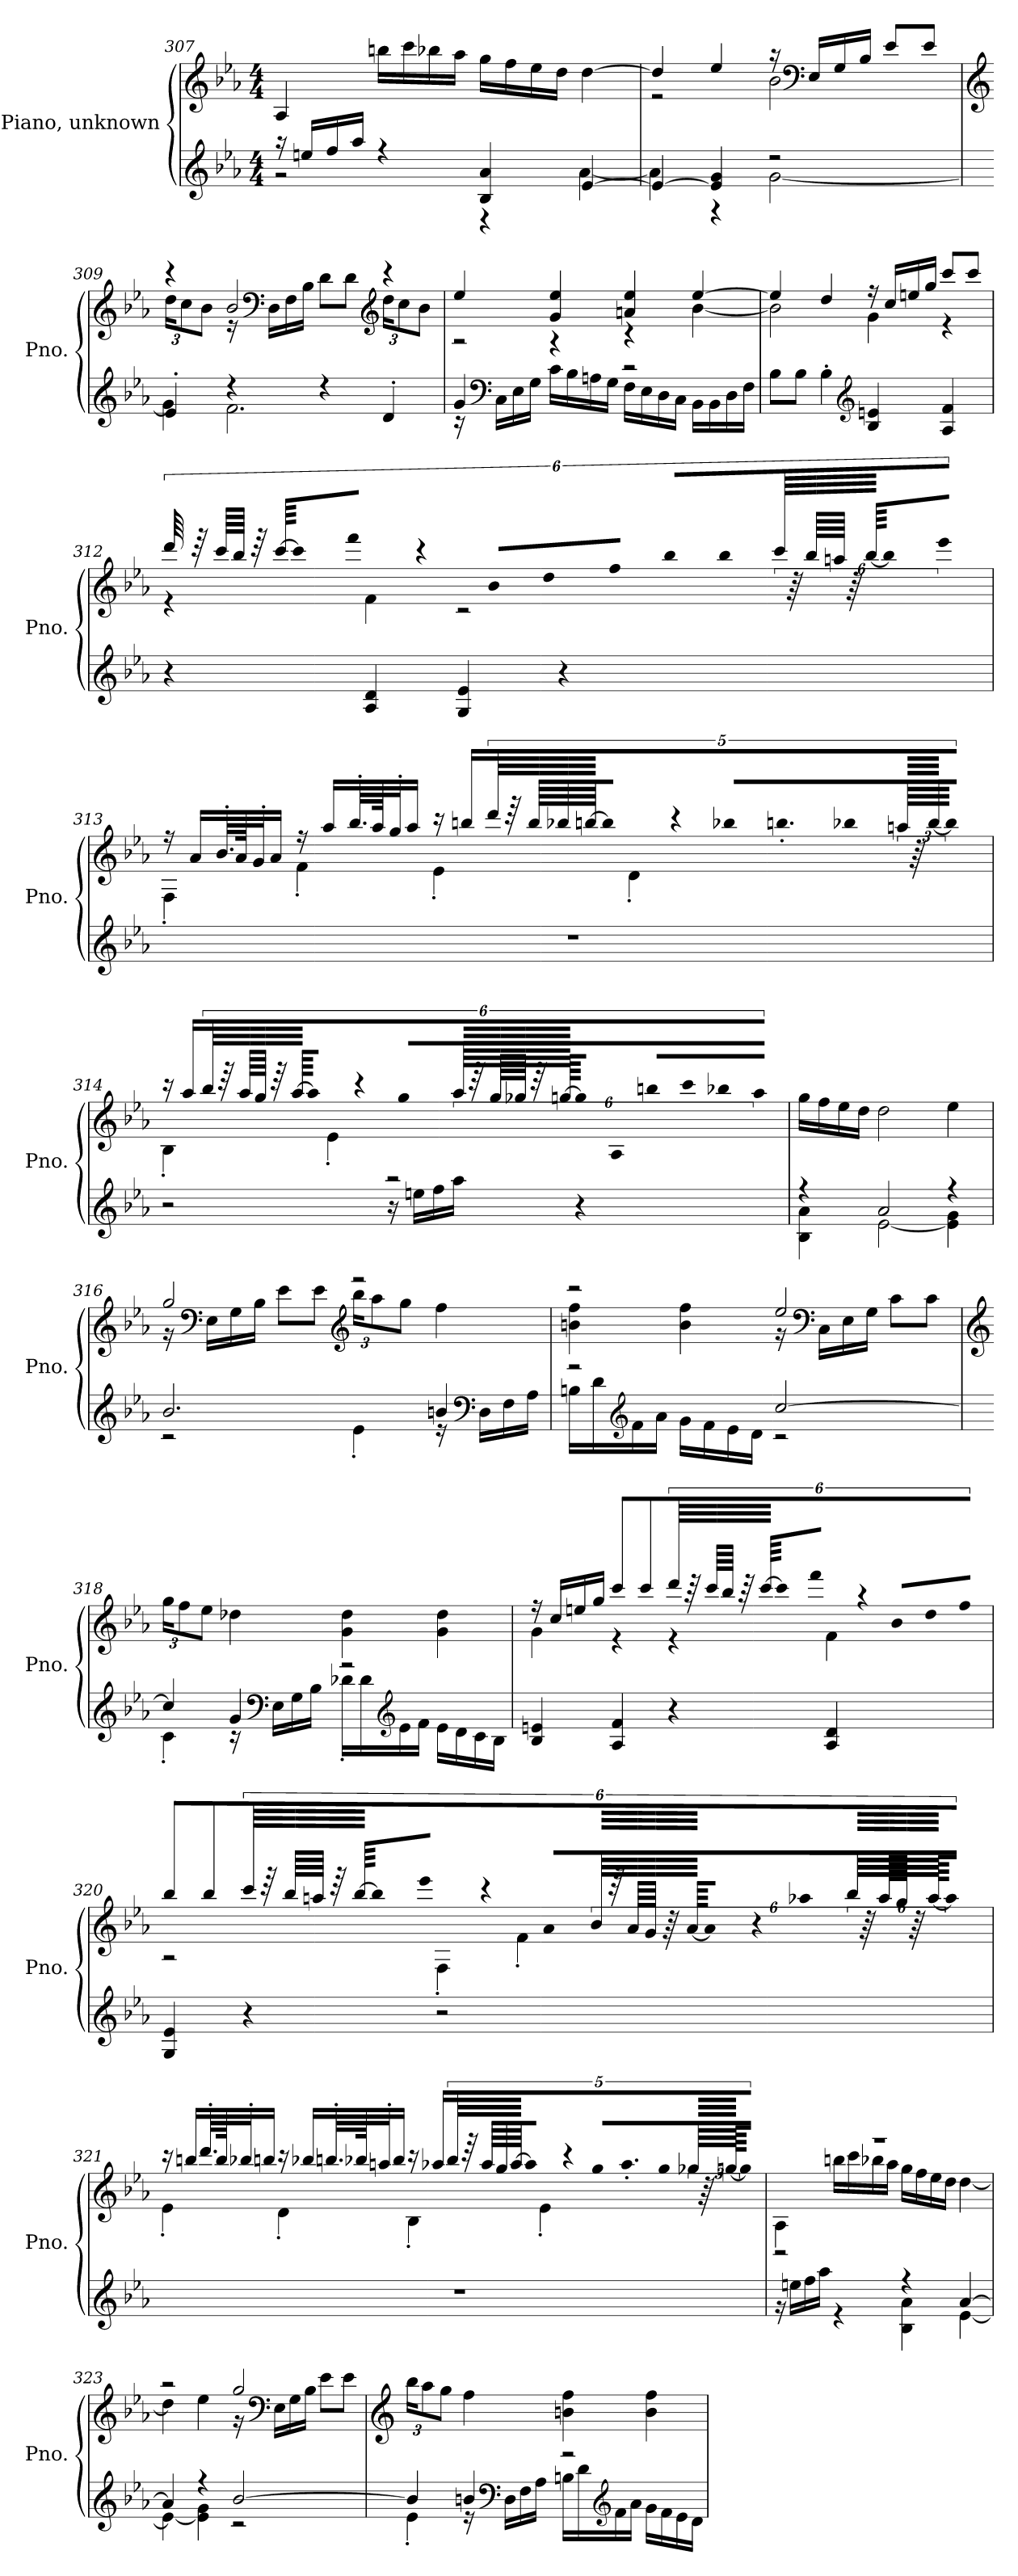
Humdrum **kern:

**kern	**kern
*part1	*part1
*staff2	*staff1
*I"Piano, unknown	*
*I'Pno.	*
!!LO:LB:g=z
*clefG2	*clefG2
*k[b-e-a-]	*k[b-e-a-]
*M4/4	*M4/4
=307	=307
*^	*
16r	2r	4A-/
16een/LL	.	.
16ff/	.	.
16aa-/JJ	.	.
4r	.	16bbn\LL
.	.	16ccc\
.	.	16bb-X\
.	.	16aa-\JJ
4B-/ 4a-/	4r	16gg\LL
.	.	16ff\
.	.	16ee-\
.	.	16dd\JJ
[4e-/	[4a-\	[4dd\
=308	=308	=308
*	*	*^
4e-/_	4a-\]	4dd/]	2r
4e-/] 4g/	4r	4ee-/	.
2r	[2g\	16r	2b-\
*	*	*clefF4	*
.	.	16E-/LL	.
.	.	16G/	.
.	.	16B-/JJ	.
.	.	8e-/L	.
.	.	8e-/J	.
!!LO:LB:g=z	!!
=309	=309	=309	=309
*	*	*clefG2	*
*	*	*	*Xbrackettup
4e-'/	4g\]	4r	24dd\KL
.	.	.	12cc\
.	.	.	8b-\J
4r	2.f\	2b-/	16r
*	*	*clefF4	*
.	.	.	16D\LL
.	.	.	16F\
.	.	.	16B-\JJ
4r	.	.	8d\L
.	.	.	8d\J
*	*	*clefG2	*
4d'/	.	4r	24dd\KL
.	.	.	12cc\
.	.	.	8b-\J
=310	=310	=310	=310
4g/	16r	4ee-/	2r
*clefF4	*	*	*
.	16C\LL	.	.
.	16E-\	.	.
.	16G\JJ	.	.
4r	16c\LL	4g/ 4ee-/	.
.	16B-\	.	.
.	16An\	.	.
.	16G\JJ	.	.
2r	16F\LL	4an/ 4ee-/	4r
.	16E-\	.	.
.	16D\	.	.
.	16C\JJ	.	.
.	16BB-\LL	[4ee-/	[4b-\
.	16BB-\	.	.
.	16D\	.	.
.	16F\JJ	.	.
*v	*v	*	*
!!LO:LB:g=z	!!
=311	=311	=311
8B-\L	4ee-/]	2b-\]
8B-\J	.	.
4B-'\	4dd/	.
*clefG2	*	*
4B-/ 4en/	16r	4g\
.	16cc/LL	.
.	16een/	.
.	16gg/JJ	.
4A-/ 4f/	8ccc/L	4r
.	8ccc/J	.
=312	=312	=312
*	*brackettup	*
4r	96ddd/	4r
.	96r	.
.	96ccc/LLLL	.
.	96bb-/JJJJ	.
.	96r	.
.	[96ccc/KKLL	.
.	16ccc/J]	.
.	8fff/J	.
4A-/ 4d/	16r	4f\
.	16b-/LL	.
.	16dd/	.
.	16ff/JJ	.
4G/ 4e-/	8bb-/L	2r
.	8bb-/	.
4r	96ccc/Jkkk	.
.	96r	.
.	96bb-/LLLL	.
.	96aan/JJJJ	.
.	96r	.
.	[96bb-/KKLL	.
.	16bb-/J]	.
.	8eee-/J	.
!!LO:LB:g=z	!!
=313	=313	=313
1r	16r	4F'\
.	16a-/LL	.
.	64.b-'/LL	.
.	128a-/JK	.
.	32g'/J	.
.	16a-/JJ	.
.	16r	4f'\
.	16aa-/LL	.
.	64.bb-'/LL	.
.	128aa-/JK	.
.	32gg'/J	.
.	16aa-/JJ	.
.	16r	4e-'\
.	16bbn/LL	.
.	80ddd/JJkk	.
.	80r	.
.	80bb/LLLL	.
.	80bb-X/	.
.	[80bbn/JJ	.
.	16bb/JJ]	.
.	16r	4d'\
.	16bb-X/LL	.
.	64.bbn'/LL	.
.	128bb-X/K	.
.	96aan/JJJJ	.
.	96r	.
.	[96bb-/KKLL	.
.	16bb-/JJ]	.
!!LO:LB:g=z	!!
=314	=314	=314
2r	16r	4B-'\
.	16aa-/LL	.
.	96bb-/JJkk	.
.	96r	.
.	96aa-/LLLL	.
.	96gg/JJJJ	.
.	96r	.
.	[96aa-/KKLL	.
.	16aa-/JJ]	.
.	16r	4e-'\
.	16gg/LL	.
.	96aa-/JJkk	.
.	96r	.
.	96gg/LLLL	.
.	96gg-X/JJJJ	.
.	96r	.
.	[96ggn/KKLL	.
.	16gg/JJ]	.
16r	4A-/	2r
16een\LL	.	.
16ff\	.	.
16aa-\JJ	.	.
4r	16bbn/LL	.
.	16ccc/	.
.	16bb-X/	.
.	16aa-/JJ	.
*	*v	*v
=315	=315
*^	*
4r	4B-\ 4a-\	16gg\LL
.	.	16ff\
.	.	16ee-\
.	.	16dd\JJ
2a-/	[2e-\	2dd\
4r	4e-\] 4g\	4ee-\
!!LO:PB:g=z
=316	=316	=316
*	*	*^
2.b-/	2r	2gg/	16r
*	*	*clefF4	*
.	.	.	16E-\LL
.	.	.	16G\
.	.	.	16B-\JJ
.	.	.	8e-\L
.	.	.	8e-\J
*	*	*clefG2	*
*	*	*	*Xbrackettup
.	4e-'\	2r	24bb-\KL
.	.	.	12aa-\
.	.	.	8gg\J
4bn/	16r	.	4ff\
*clefF4	*	*	*
.	16D\LL	.	.
.	16F\	.	.
.	16A-\JJ	.	.
=317	=317	=317	=317
2r	16Bn\LL	2r	4bn\ 4ff\
.	16d\	.	.
*clefG2	*	*	*
.	16f\	.	.
.	16a-\JJ	.	.
.	16g\LL	.	4b\ 4ff\
.	16f\	.	.
.	16e-\	.	.
.	16d\JJ	.	.
[2cc/	2r	2ee-/	16r
*	*	*clefF4	*
.	.	.	16C\LL
.	.	.	16E-\
.	.	.	16G\JJ
.	.	.	8c\L
.	.	.	8c\J
*	*	*v	*v
!!LO:LB:g=z
=318	=318	=318
*	*	*clefG2
4cc/]	4c'\	24gg\KL
.	.	12ff\
.	.	8ee-\J
4g/	16r	4dd-X\
*clefF4	*	*
.	16E-\LL	.
.	16G\	.
.	16B-\JJ	.
2r	16d-X'\LL	4g\ 4dd-\
.	16d-\	.
*clefG2	*	*
.	16e-\	.
.	16f\JJ	.
.	16e-\LL	4g\ 4dd-\
.	16d-\	.
.	16c\	.
.	16B-\JJ	.
*v	*v	*
=319	=319
*	*^
4B-/ 4en/	16r	4g\
.	16cc/LL	.
.	16een/	.
.	16gg/JJ	.
4A-/ 4f/	8ccc/L	4r
.	8ccc/	.
*	*brackettup	*
4r	96ddd/Jkkk	4r
.	96r	.
.	96ccc/LLLL	.
.	96bb-/JJJJ	.
.	96r	.
.	[96ccc/KKLL	.
.	16ccc/J]	.
.	8fff/J	.
4A-/ 4d/	16r	4f\
.	16b-/LL	.
.	16dd/	.
.	16ff/JJ	.
!!LO:LB:g=z	!!
=320	=320	=320
4G/ 4e-/	8bb-/L	2r
.	8bb-/	.
4r	96ccc/Jkkk	.
.	96r	.
.	96bb-/LLLL	.
.	96aan/JJJJ	.
.	96r	.
.	[96bb-/KKLL	.
.	16bb-/J]	.
.	8eee-/J	.
2r	16r	4F'\
.	16a-/LL	.
.	96b-/JJkk	.
.	96r	.
.	96a-/LLLL	.
.	96g/JJJJ	.
.	96r	.
.	[96a-/KKLL	.
.	16a-/JJ]	.
.	16r	4f'\
.	16aa-X/LL	.
.	96bb-/JJkk	.
.	96r	.
.	96aa-/LLLL	.
.	96gg/JJJJ	.
.	96r	.
.	[96aa-/KKLL	.
.	16aa-/JJ]	.
!!LO:LB:g=z	!!
=321	=321	=321
1r	16r	4e-'\
.	16bbn/LL	.
.	64.ddd'/LL	.
.	128bb/JK	.
.	32bb-X'/J	.
.	16bbn/JJ	.
.	16r	4d'\
.	16bb-X/LL	.
.	64.bbn'/LL	.
.	128bb-X/JK	.
.	32aan'/J	.
.	16bb-/JJ	.
.	16r	4B-'\
.	16aa-X/LL	.
.	80bb-/JJkk	.
.	80r	.
.	80aa-/LLLL	.
.	80gg/	.
.	[80aa-/JJ	.
.	16aa-/JJ]	.
.	16r	4e-'\
.	16gg/LL	.
.	64.aa-'/LL	.
.	128gg/K	.
.	96gg-X/JJJJ	.
.	96r	.
.	[96ggn/KKLL	.
.	16gg/JJ]	.
!!LO:LB:g=z	!!
=322	=322	=322
*^	*	*
2r	16r	1r	4A-\
.	16een\LL	.	.
.	16ff\	.	.
.	16aa-\JJ	.	.
.	4r	.	16bbn\LL
.	.	.	16ccc\
.	.	.	16bb-X\
.	.	.	16aa-\JJ
4r	4B-\ 4a-\	.	16gg\LL
.	.	.	16ff\
.	.	.	16ee-\
.	.	.	16dd\JJ
[4a-/	[4e-\	.	[4dd\
=323	=323	=323	=323
4a-/]	4e-\_	2r	4dd\]
4r	4e-\] 4g\	.	4ee-\
[2b-/	2r	2gg/	16r
*	*	*clefF4	*
.	.	.	16E-\LL
.	.	.	16G\
.	.	.	16B-\JJ
.	.	.	8e-\L
.	.	.	8e-\J
*	*	*v	*v
!!LO:LB:g=z
=324	=324	=324
*	*	*clefG2
*	*	*Xbrackettup
4b-/]	4e-'\	24bb-\KL
.	.	12aa-\
.	.	8gg\J
4bn/	16r	4ff\
*clefF4	*	*
.	16D\LL	.
.	16F\	.
.	16A-\JJ	.
2r	16Bn\LL	4bn\ 4ff\
.	16d\	.
*clefG2	*	*
.	16f\	.
.	16a-\JJ	.
.	16g\LL	4b\ 4ff\
.	16f\	.
.	16e-\	.
.	16d\JJ	.
*v	*v	*
=	=
*-	*-
